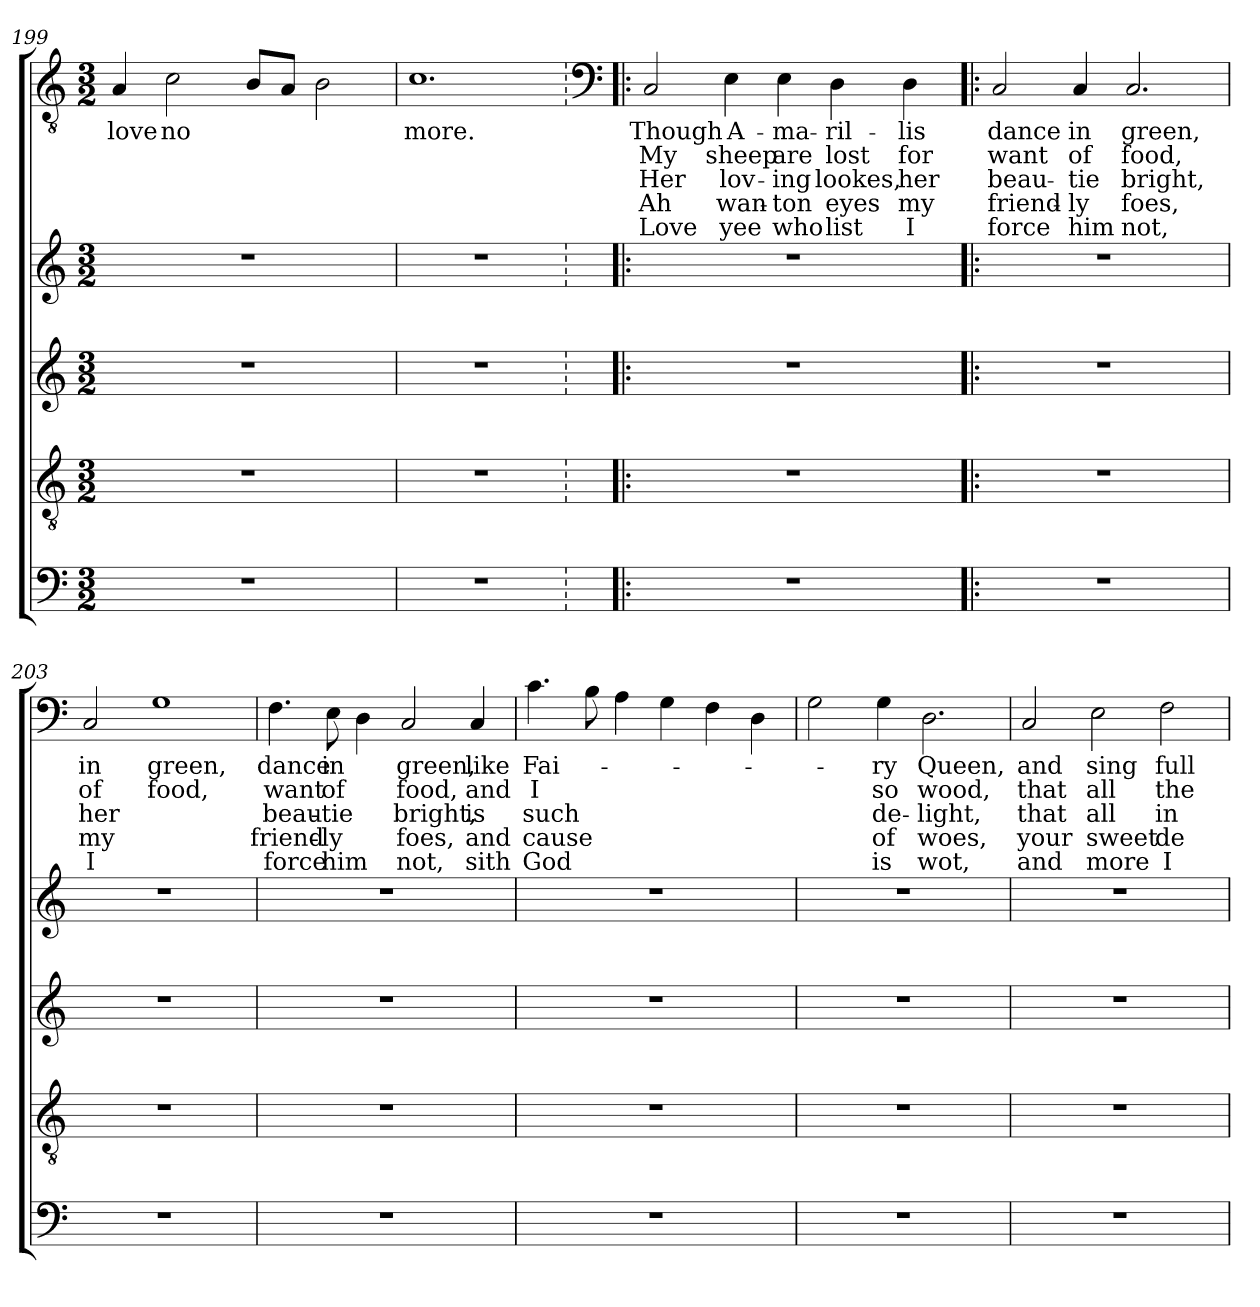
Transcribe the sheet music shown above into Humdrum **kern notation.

**kern	**kern	**kern	**kern	**kern	**text	**text	**text	**text	**text
*part5	*part4	*part3	*part2	*part1	*part1	*part1	*part1	*part1	*part1
*staff5	*staff4	*staff3	*staff2	*staff1	*staff1	*staff1	*staff1	*staff1	*staff1
*clefF4	*clefGv2	*clefG2	*clefG2	*clefGv2	*	*	*	*	*
*k[]	*k[]	*k[]	*k[]	*k[]	*	*	*	*	*
*C:	*C:	*C:	*C:	*C:	*	*	*	*	*
*M3/2	*M3/2	*M3/2	*M3/2	*M3/2	*	*	*	*	*
=199	=199	=199	=199	=199	=199	=199	=199	=199	=199
!	!	!	!	!	!LO:LY:b	!	!	!	!
1.r	1.r	1.r	1.r	4A/	love	.	.	.	.
!	!	!	!	!	!LO:LY:b	!	!	!	!
.	.	.	.	2c\	no	.	.	.	.
.	.	.	.	8B/L	.	.	.	.	.
.	.	.	.	8A/J	.	.	.	.	.
.	.	.	.	2B\	.	.	.	.	.
=200	=200	=200	=200	=200	=200	=200	=200	=200	=200
!	!	!	!	!	!LO:LY:b	!	!	!	!
1.r	1.r	1.r	1.r	1.c	more.	.	.	.	.
!!LO:PB:g=z
=201!:	=201!:	=201!:	=201!:	=201!:	=201!:	=201!:	=201!:	=201!:	=201!:
*	*	*	*	*clefF4	*	*	*	*	*
!	!	!	!	!	!LO:LY:b	!LO:LY:b	!LO:LY:b	!LO:LY:b	!LO:LY:b
1.r	1.r	1.r	1.r	2C/	Though	My	Her	Ah	Love
!	!	!	!	!	!LO:LY:b	!LO:LY:b	!LO:LY:b	!LO:LY:b	!LO:LY:b
.	.	.	.	4E\	A-	sheep	lov-	wan-	yee
!	!	!	!	!	!LO:LY:b	!LO:LY:b	!LO:LY:b	!LO:LY:b	!LO:LY:b
.	.	.	.	4E\	-ma-	are	-ing	-ton	who
!	!	!	!	!	!LO:LY:b	!LO:LY:b	!LO:LY:b	!LO:LY:b	!LO:LY:b
.	.	.	.	4D\	-ril-	lost	lookes,	eyes	list
!	!	!	!	!	!LO:LY:b	!LO:LY:b	!LO:LY:b	!LO:LY:b	!LO:LY:b
.	.	.	.	4D\	-lis	for	her	my	I
=202	=202	=202	=202	=202	=202	=202	=202	=202	=202
!	!	!	!	!	!LO:LY:b	!LO:LY:b	!LO:LY:b	!LO:LY:b	!LO:LY:b
1.r	1.r	1.r	1.r	2C/	dance	want	beau-	friend-	force
!	!	!	!	!	!LO:LY:b	!LO:LY:b	!LO:LY:b	!LO:LY:b	!LO:LY:b
.	.	.	.	4C/	in	of	-tie	-ly	him
!	!	!	!	!	!LO:LY:b	!LO:LY:b	!LO:LY:b	!LO:LY:b	!LO:LY:b
.	.	.	.	2.C/	green,	food,	bright,	foes,	not,
=203	=203	=203	=203	=203	=203	=203	=203	=203	=203
!	!	!	!	!	!LO:LY:b	!LO:LY:b	!LO:LY:b	!LO:LY:b	!LO:LY:b
1.r	1.r	1.r	1.r	2C/	in	of	her	my	I
!	!	!	!	!	!LO:LY:b	!LO:LY:b	!	!	!
.	.	.	.	1G	green,	food,	.	.	.
=204	=204	=204	=204	=204	=204	=204	=204	=204	=204
!	!	!	!	!	!LO:LY:b	!LO:LY:b	!LO:LY:b	!LO:LY:b	!LO:LY:b
1.r	1.r	1.r	1.r	4.F\	dance	want	beau-	friend-	force
!	!	!	!	!	!LO:LY:b	!LO:LY:b	!LO:LY:b	!LO:LY:b	!LO:LY:b
.	.	.	.	8E\	in	of	-tie	-ly	him
.	.	.	.	4D\	.	.	.	.	.
!	!	!	!	!	!LO:LY:b	!LO:LY:b	!LO:LY:b	!LO:LY:b	!LO:LY:b
.	.	.	.	2C/	green,	food,	bright,	foes,	not,
!	!	!	!	!	!LO:LY:b	!LO:LY:b	!LO:LY:b	!LO:LY:b	!LO:LY:b
.	.	.	.	4C/	like	and	is	and	sith
!!LO:LB:g=z
=205	=205	=205	=205	=205	=205	=205	=205	=205	=205
!	!	!	!	!	!LO:LY:b:rj	!LO:LY:b:rj	!LO:LY:b:rj	!LO:LY:b:rj	!LO:LY:b:rj
1.r	1.r	1.r	1.r	4.c\	Fai-	I	such	cause	God
.	.	.	.	8B\	.	.	.	.	.
.	.	.	.	4A\	.	.	.	.	.
.	.	.	.	4G\	.	.	.	.	.
.	.	.	.	4F\	.	.	.	.	.
.	.	.	.	4D\	.	.	.	.	.
=206	=206	=206	=206	=206	=206	=206	=206	=206	=206
1.r	1.r	1.r	1.r	2G\	.	.	.	.	.
!	!	!	!	!	!LO:LY:b	!LO:LY:b	!LO:LY:b	!LO:LY:b	!LO:LY:b
.	.	.	.	4G\	-ry	so	de-	of	is
!	!	!	!	!	!LO:LY:b	!LO:LY:b	!LO:LY:b	!LO:LY:b	!LO:LY:b
.	.	.	.	2.D\	Queen,	wood,	-light,	woes,	wot,
=207	=207	=207	=207	=207	=207	=207	=207	=207	=207
!	!	!	!	!	!LO:LY:b	!LO:LY:b	!LO:LY:b	!LO:LY:b	!LO:LY:b
1.r	1.r	1.r	1.r	2C/	and	that	that	your	and
!	!	!	!	!	!LO:LY:b	!LO:LY:b	!LO:LY:b	!LO:LY:b	!LO:LY:b
.	.	.	.	2E\	sing	all	all	sweet	more
!	!	!	!	!	!LO:LY:b	!LO:LY:b	!LO:LY:b	!LO:LY:b	!LO:LY:b
.	.	.	.	2F\	full	the	in	de-	I
=	=	=	=	=	=	=	=	=	=
*-	*-	*-	*-	*-	*-	*-	*-	*-	*-
